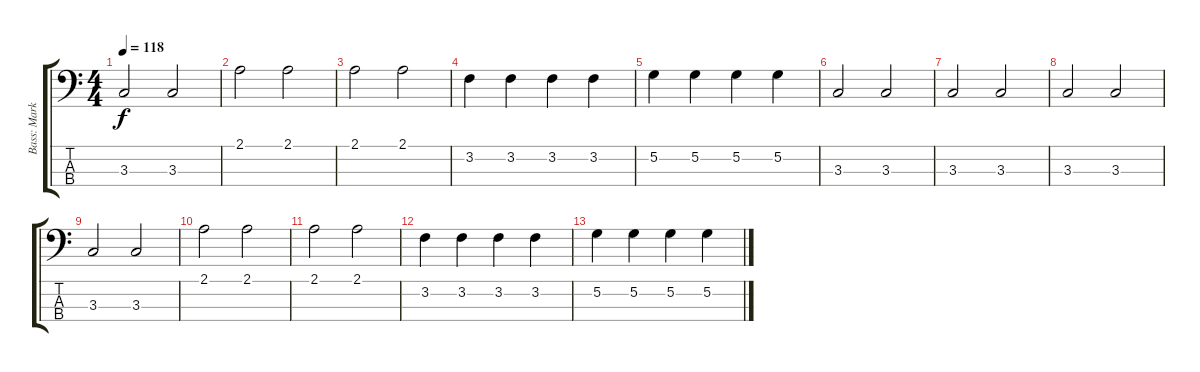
\track ("Bass: Mark" "Bass: Mark") {instrument synthbass2}
\staff {score tabs}
\tuning (G2 D2 A1 E1) {hide}
\ts (4 4)
\tempo 118
\clef f4
\ks c
3.3.2{dy f} 3.3.2 |
2.1.2 2.1.2 |
2.1.2 2.1.2 |
3.2.4 3.2.4 3.2.4 3.2.4 |
5.2.4 5.2.4 5.2.4 5.2.4 |
3.3.2 3.3.2 |
3.3.2 3.3.2 |
3.3.2 3.3.2 |
3.3.2 3.3.2 |
2.1.2 2.1.2 |
2.1.2 2.1.2 |
3.2.4 3.2.4 3.2.4 3.2.4 |
5.2.4 5.2.4 5.2.4 5.2.4
